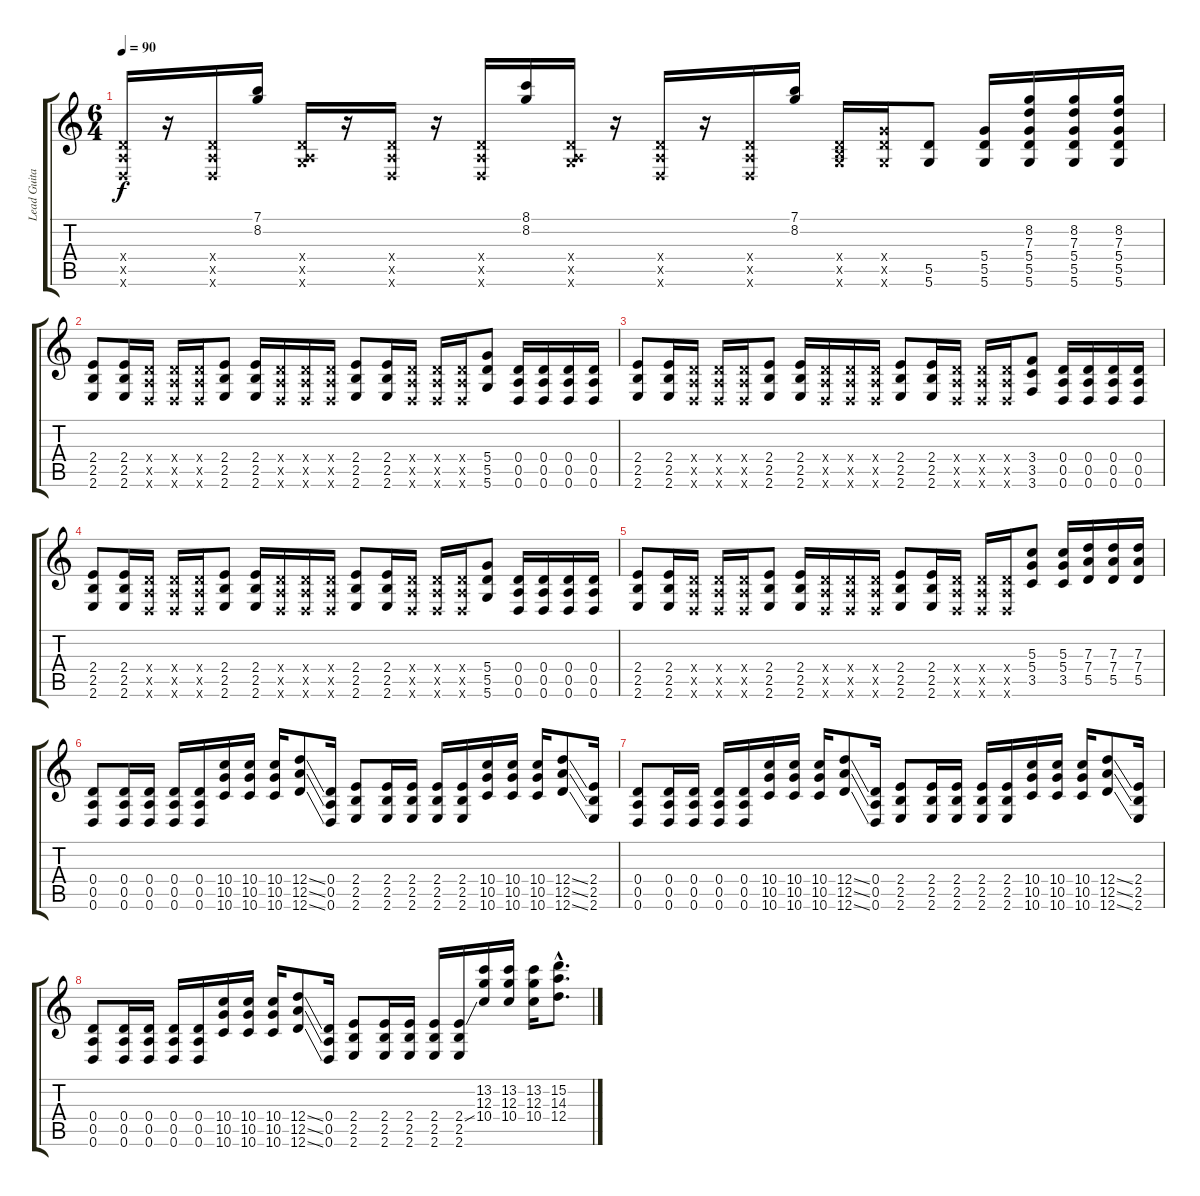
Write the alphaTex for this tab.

\track ("Lead Guitar" "Lead Guita") {instrument distortionguitar}
\staff {score tabs}
\tuning (E4 B3 G3 D3 A2 D2) {hide}
\ts (6 4)
\tempo 90
\clef g2
\ks c
(0.4{x} 0.5{x} 0.6{x}).16{dy f} r.16 (0.4{x} 0.5{x} 0.6{x}).16 (7.1 8.2).16 (0.4{x} 0.5{x} 5.6{x}).16 r.16 (0.4{x} 0.5{x} 0.6{x}).16 r.16 (0.4{x} 0.5{x} 0.6{x}).16 (8.1 8.2).16 (0.4{x} 0.5{x} 5.6{x}).16 r.16 (0.4{x} 0.5{x} 0.6{x}).16 r.16 (0.4{x} 0.5{x} 0.6{x}).16 (7.1 8.2).16 (0.4{x} 2.5{x} 5.6{x}).16 (5.4{x} 5.5{x} 5.6{x}).16 (5.5 5.6).8 (5.4 5.5 5.6).16 (8.2 7.3 5.4 5.5 5.6).16 (8.2 7.3 5.4 5.5 5.6).16 (8.2 7.3 5.4 5.5 5.6).16 |
(2.4 2.5 2.6).8 (2.4 2.5 2.6).16 (0.4{x} 0.5{x} 0.6{x}).16 (0.4{x} 0.5{x} 0.6{x}).16 (0.4{x} 0.5{x} 0.6{x}).16 (2.4 2.5 2.6).8 (2.4 2.5 2.6).16 (0.4{x} 0.5{x} 0.6{x}).16 (0.4{x} 0.5{x} 0.6{x}).16 (0.4{x} 0.5{x} 0.6{x}).16 (2.4 2.5 2.6).8 (2.4 2.5 2.6).16 (0.4{x} 0.5{x} 0.6{x}).16 (0.4{x} 0.5{x} 0.6{x}).16 (0.4{x} 0.5{x} 0.6{x}).16 (5.4 5.5 5.6).8 (0.4 0.5 0.6).16 (0.4 0.5 0.6).16 (0.4 0.5 0.6).16 (0.4 0.5 0.6).16 |
(2.4 2.5 2.6).8 (2.4 2.5 2.6).16 (0.4{x} 0.5{x} 0.6{x}).16 (0.4{x} 0.5{x} 0.6{x}).16 (0.4{x} 0.5{x} 0.6{x}).16 (2.4 2.5 2.6).8 (2.4 2.5 2.6).16 (0.4{x} 0.5{x} 0.6{x}).16 (0.4{x} 0.5{x} 0.6{x}).16 (0.4{x} 0.5{x} 0.6{x}).16 (2.4 2.5 2.6).8 (2.4 2.5 2.6).16 (0.4{x} 0.5{x} 0.6{x}).16 (0.4{x} 0.5{x} 0.6{x}).16 (0.4{x} 0.5{x} 0.6{x}).16 (3.4 3.5 3.6).8 (0.4 0.5 0.6).16 (0.4 0.5 0.6).16 (0.4 0.5 0.6).16 (0.4 0.5 0.6).16 |
(2.4 2.5 2.6).8 (2.4 2.5 2.6).16 (0.4{x} 0.5{x} 0.6{x}).16 (0.4{x} 0.5{x} 0.6{x}).16 (0.4{x} 0.5{x} 0.6{x}).16 (2.4 2.5 2.6).8 (2.4 2.5 2.6).16 (0.4{x} 0.5{x} 0.6{x}).16 (0.4{x} 0.5{x} 0.6{x}).16 (0.4{x} 0.5{x} 0.6{x}).16 (2.4 2.5 2.6).8 (2.4 2.5 2.6).16 (0.4{x} 0.5{x} 0.6{x}).16 (0.4{x} 0.5{x} 0.6{x}).16 (0.4{x} 0.5{x} 0.6{x}).16 (5.4 5.5 5.6).8 (0.4 0.5 0.6).16 (0.4 0.5 0.6).16 (0.4 0.5 0.6).16 (0.4 0.5 0.6).16 |
(2.4 2.5 2.6).8 (2.4 2.5 2.6).16 (0.4{x} 0.5{x} 0.6{x}).16 (0.4{x} 0.5{x} 0.6{x}).16 (0.4{x} 0.5{x} 0.6{x}).16 (2.4 2.5 2.6).8 (2.4 2.5 2.6).16 (0.4{x} 0.5{x} 0.6{x}).16 (0.4{x} 0.5{x} 0.6{x}).16 (0.4{x} 0.5{x} 0.6{x}).16 (2.4 2.5 2.6).8 (2.4 2.5 2.6).16 (0.4{x} 0.5{x} 0.6{x}).16 (0.4{x} 0.5{x} 0.6{x}).16 (0.4{x} 0.5{x} 0.6{x}).16 (5.3 5.4 3.5).8 (5.3 5.4 3.5).16 (7.3 7.4 5.5).16 (7.3 7.4 5.5).16 (7.3 7.4 5.5).16 |
(0.4 0.5 0.6).8 (0.4 0.5 0.6).16 (0.4 0.5 0.6).16 (0.4 0.5 0.6).16 (0.4 0.5 0.6).16 (10.4 10.5 10.6).16 (10.4 10.5 10.6).16 (10.4 10.5 10.6).16 (12.4{ss} 12.5{ss} 12.6{ss}).8 (0.4 0.5 0.6).16 (2.4 2.5 2.6).8 (2.4 2.5 2.6).16 (2.4 2.5 2.6).16 (2.4 2.5 2.6).16 (2.4 2.5 2.6).16 (10.4 10.5 10.6).16 (10.4 10.5 10.6).16 (10.4 10.5 10.6).16 (12.4{ss} 12.5{ss} 12.6{ss}).8 (2.4 2.5 2.6).16 |
(0.4 0.5 0.6).8 (0.4 0.5 0.6).16 (0.4 0.5 0.6).16 (0.4 0.5 0.6).16 (0.4 0.5 0.6).16 (10.4 10.5 10.6).16 (10.4 10.5 10.6).16 (10.4 10.5 10.6).16 (12.4{ss} 12.5{ss} 12.6{ss}).8 (0.4 0.5 0.6).16 (2.4 2.5 2.6).8 (2.4 2.5 2.6).16 (2.4 2.5 2.6).16 (2.4 2.5 2.6).16 (2.4 2.5 2.6).16 (10.4 10.5 10.6).16 (10.4 10.5 10.6).16 (10.4 10.5 10.6).16 (12.4{ss} 12.5{ss} 12.6{ss}).8 (2.4 2.5 2.6).16 |
(0.4 0.5 0.6).8 (0.4 0.5 0.6).16 (0.4 0.5 0.6).16 (0.4 0.5 0.6).16 (0.4 0.5 0.6).16 (10.4 10.5 10.6).16 (10.4 10.5 10.6).16 (10.4 10.5 10.6).16 (12.4{ss} 12.5{ss} 12.6{ss}).8 (0.4 0.5 0.6).16 (2.4 2.5 2.6).8 (2.4 2.5 2.6).16 (2.4 2.5 2.6).16 (2.4 2.5 2.6).16 (2.4{ss} 2.5 2.6).16 (13.2 12.3 10.4).16 (13.2 12.3 10.4).16 (13.2 12.3 10.4).16 (15.2{hac} 14.3{hac} 12.4{hac}).8{d}
